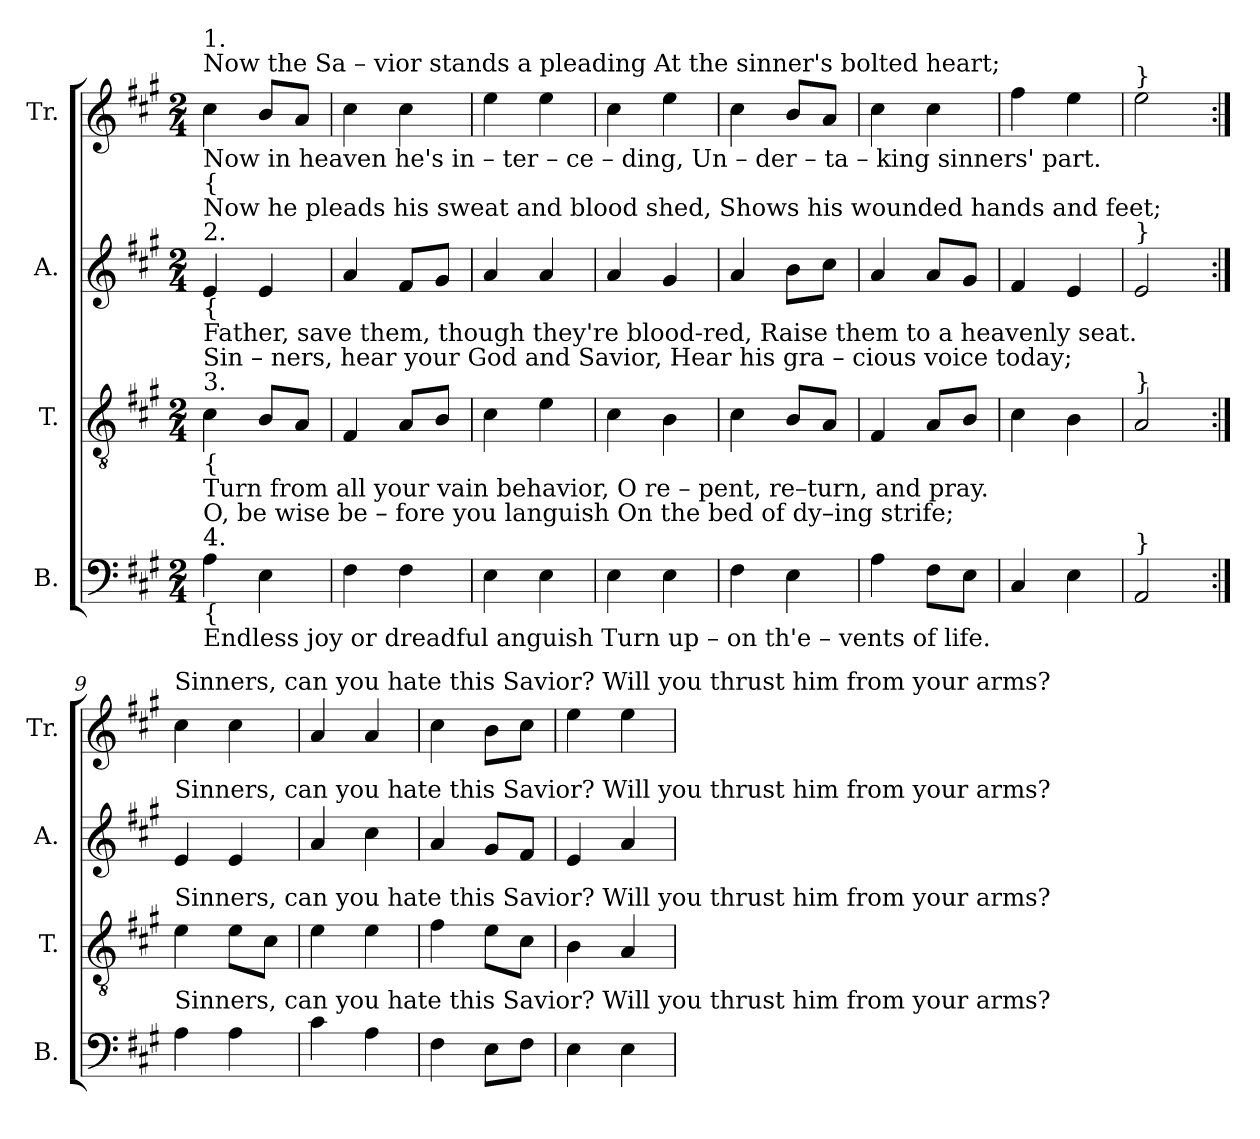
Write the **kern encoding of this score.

**kern	**kern	**kern	**kern
*part4	*part3	*part2	*part1
*staff4	*staff3	*staff2	*staff1
*I"B.	*I"T.	*I"A.	*I"Tr.
*I'B.	*I'T.	*I'A.	*I'Tr.
*clefF4	*clefGv2	*clefG2	*clefG2
*k[f#c#g#]	*k[f#c#g#]	*k[f#c#g#]	*k[f#c#g#]
*M2/4	*M2/4	*M2/4	*M2/4
*MM120	*MM120	*MM120	*MM120
=1	=1	=1	=1
!	!	!	!LO:TX:a:t=Now  the     Sa – vior   stands  a  pleading   At    the      sinner's      bolted   heart;
!	!	!	!LO:TX:b:t=Now  in   heaven  he's  in – ter – ce – ding,  Un – der – ta – king    sinners'   part.
!	!	!	!LO:TX:a:t=1.
!	!	!	!LO:TX:b:t={
!	!	!LO:TX:a:t=2.	!
!	!	!LO:TX:b:t={	!
!	!	!LO:TX:a:t=Now he pleads his sweat and blood shed,  Shows his  wounded  hands and feet;	!
!	!	!LO:TX:b:t=Father, save them, though they're blood-red, Raise  them  to  a     heavenly  seat.	!
!	!LO:TX:a:t=3.	!	!
!	!LO:TX:b:t={	!	!
!	!LO:TX:a:t=Sin – ners,  hear  your  God  and Savior,  Hear  his      gra – cious  voice  today;	!	!
!	!LO:TX:b:t=Turn  from   all    your   vain   behavior,    O        re  –  pent,  re–turn,  and  pray.	!	!
!LO:TX:a:t=4.	!	!	!
!LO:TX:b:t={	!	!	!
!LO:TX:a:t=O,   be        wise  be  – fore  you  languish  On  the      bed   of       dy–ing  strife;	!	!	!
!LO:TX:b:t=Endless      joy    or     dreadful    anguish  Turn  up – on    th'e  – vents  of  life.	!	!	!
4A!\	4c#!\	4e!/	4cc#!\
4E!\	8B!/L	4e!/	8b!/L
.	8A!/J	.	8a!/J
=2	=2	=2	=2
4F#!\	4F#!/	4a!/	4cc#!\
4F#!\	8A!/L	8f#!/L	4cc#!\
.	8B!/J	8g#!/J	.
=3	=3	=3	=3
4E!\	4c#!\	4a!/	4ee!\
4E!\	4e!\	4a!/	4ee!\
=4	=4	=4	=4
4E!\	4c#!\	4a!/	4cc#!\
4E!\	4B!\	4g#!/	4ee!\
=5	=5	=5	=5
4F#!\	4c#!\	4a!/	4cc#!\
4E!\	8B!/L	8b!\L	8b!/L
.	8A!/J	8cc#!\J	8a!/J
=6	=6	=6	=6
4A!\	4F#!/	4a!/	4cc#!\
8F#!\L	8A!/L	8a!/L	4cc#!\
8E!\J	8B!/J	8g#!/J	.
=7	=7	=7	=7
4C#!/	4c#!\	4f#!/	4ff#!\
4E!\	4B!\	4e!/	4ee!\
=8	=8	=8	=8
!	!	!	!LO:TX:a:t=}
!	!	!LO:TX:a:t=}	!
!	!LO:TX:a:t=}	!	!
!LO:TX:a:t=}	!	!	!
2AA!/	2A!/	2e!/	2ee!\
=9:|!	=9:|!	=9:|!	=9:|!
!	!	!	!LO:TX:a:t=Sinners,    can  you  hate  this     Savior?   Will you thrust him  from your  arms?
!	!	!LO:TX:a:t=Sinners,    can  you  hate  this     Savior?   Will you thrust him  from your  arms?	!
!	!LO:TX:a:t=Sinners,    can  you  hate  this     Savior?   Will you thrust him  from your  arms?	!	!
!LO:TX:a:t=Sinners,    can  you  hate  this     Savior?   Will you thrust him  from your  arms?	!	!	!
4A!\	4e!\	4e!/	4cc#!\
4A!\	8e!\L	4e!/	4cc#!\
.	8c#!\J	.	.
=10	=10	=10	=10
4c#!\	4e!\	4a!/	4a!/
4A!\	4e!\	4cc#!\	4a!/
=11	=11	=11	=11
4F#!\	4f#!\	4a!/	4cc#!\
8E!\L	8e!\L	8g#!/L	8b!\L
8F#!\J	8c#!\J	8f#!/J	8cc#!\J
=12	=12	=12	=12
4E!\	4B!\	4e!/	4ee!\
4E!\	4A!/	4a!/	4ee!\
=	=	=	=
*-	*-	*-	*-
